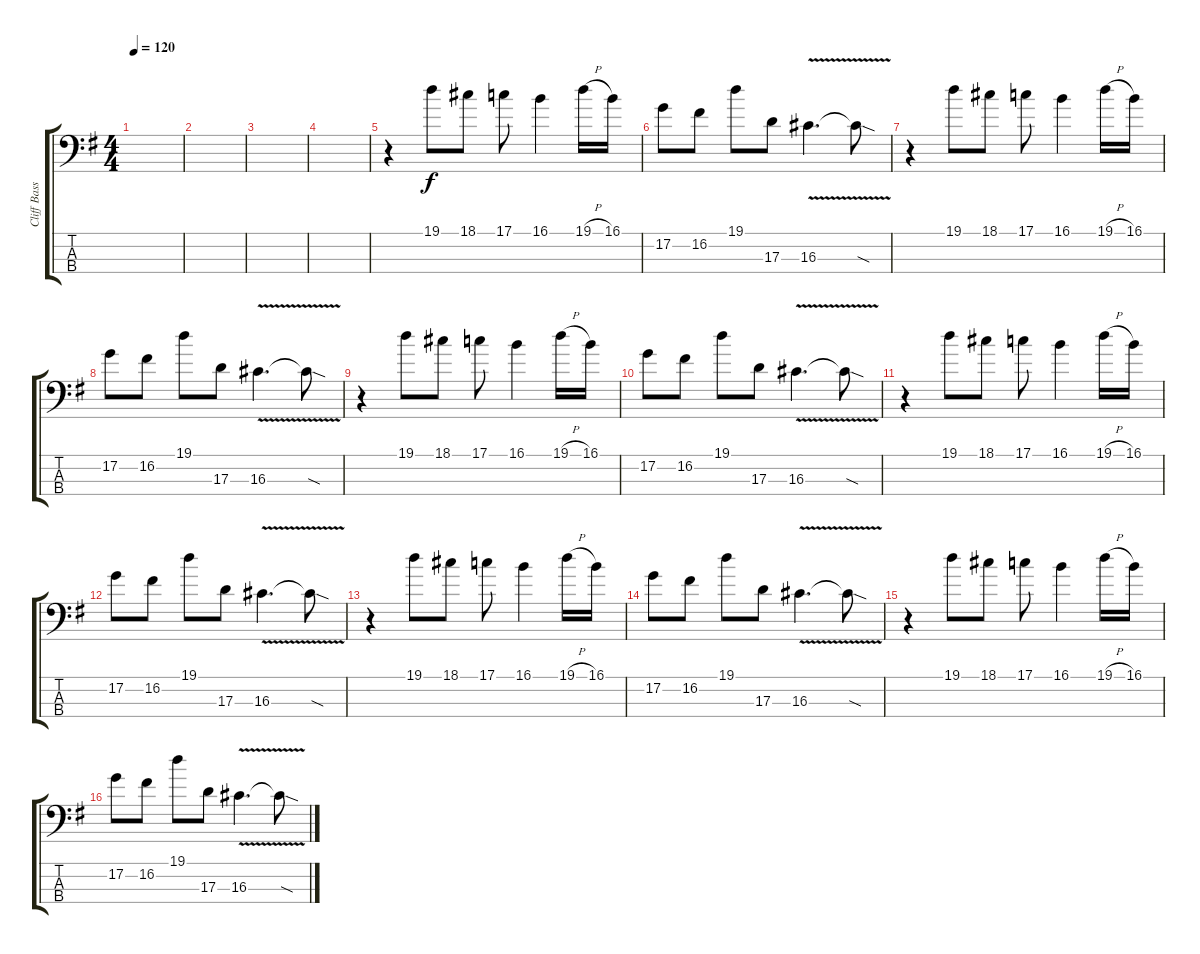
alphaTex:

\track ("Cliff Bass" "Cliff Bass") {instrument electricbassfinger}
\staff {score tabs}
\tuning (G2 D2 A1 E1) {hide}
\ts (4 4)
\tempo 120
\clef f4
\ks g
|
|
|
|
r.4 19.1.8 18.1.8 17.1.8 16.1.4 19.1{h}.16 16.1.16 |
17.2.8 16.2.8 19.1.8 17.3.8 16.3{v}.4{d} 16.3{sod t}.8 |
r.4 19.1.8 18.1.8 17.1.8 16.1.4 19.1{h}.16 16.1.16 |
17.2.8 16.2.8 19.1.8 17.3.8 16.3{v}.4{d} 16.3{sod t}.8 |
r.4 19.1.8 18.1.8 17.1.8 16.1.4 19.1{h}.16 16.1.16 |
17.2.8 16.2.8 19.1.8 17.3.8 16.3{v}.4{d} 16.3{sod t}.8 |
r.4 19.1.8 18.1.8 17.1.8 16.1.4 19.1{h}.16 16.1.16 |
17.2.8 16.2.8 19.1.8 17.3.8 16.3{v}.4{d} 16.3{sod t}.8 |
r.4 19.1.8 18.1.8 17.1.8 16.1.4 19.1{h}.16 16.1.16 |
17.2.8 16.2.8 19.1.8 17.3.8 16.3{v}.4{d} 16.3{sod t}.8 |
r.4 19.1.8 18.1.8 17.1.8 16.1.4 19.1{h}.16 16.1.16 |
17.2.8 16.2.8 19.1.8 17.3.8 16.3{v}.4{d} 16.3{sod t}.8
